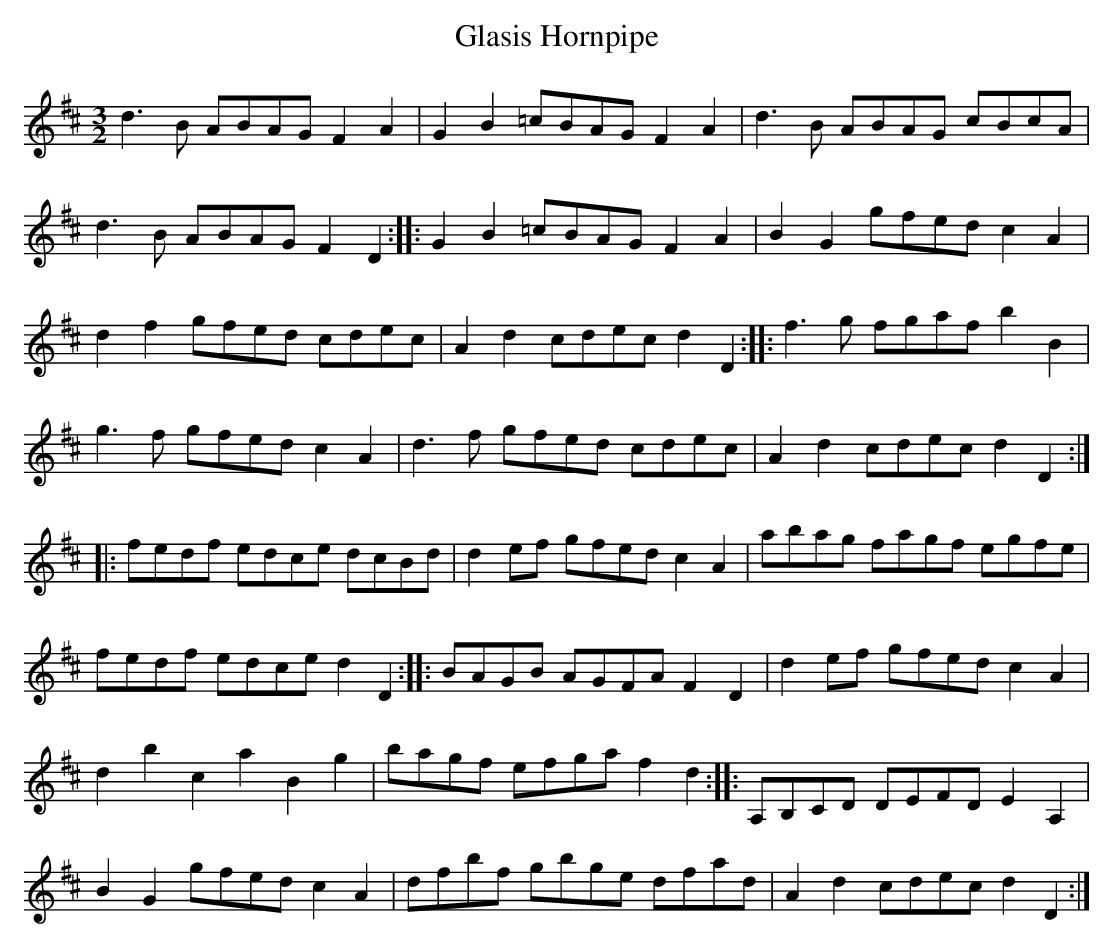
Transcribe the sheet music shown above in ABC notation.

X:1
T:Glasis Hornpipe
M:3/2
L:1/8
K:D
d3 B ABAG F2 A2| G2 B2 =cBAG F2 A2| d3 B ABAG cBcA| d3 B ABAG F2 D2::\
G2 B2 =cBAG F2 A2| B2 G2 gfed c2 A2|d2 f2 gfed cdec |A2 d2 cdecd2 D2 ::\
f3 g fgaf b2 B2 | g3 f gfed c2 A2| d3 f gfed cdec|A2 d2 cdec d2 D2::\
fedf edce dcBd| d2 ef gfed c2 A2| abag fagf egfe| fedf edce d2 D2::\
BAGB AGFA F2 D2 | d2 ef gfed c2 A2 | d2 b2 c2 a2 B2 g2|bagf efga f2 d2::\
A,B,CD DEFD E2 A,2| B2 G2 gfed c2 A2| dfbf gbge dfad| A2 d2 cdec d2 D2:|
